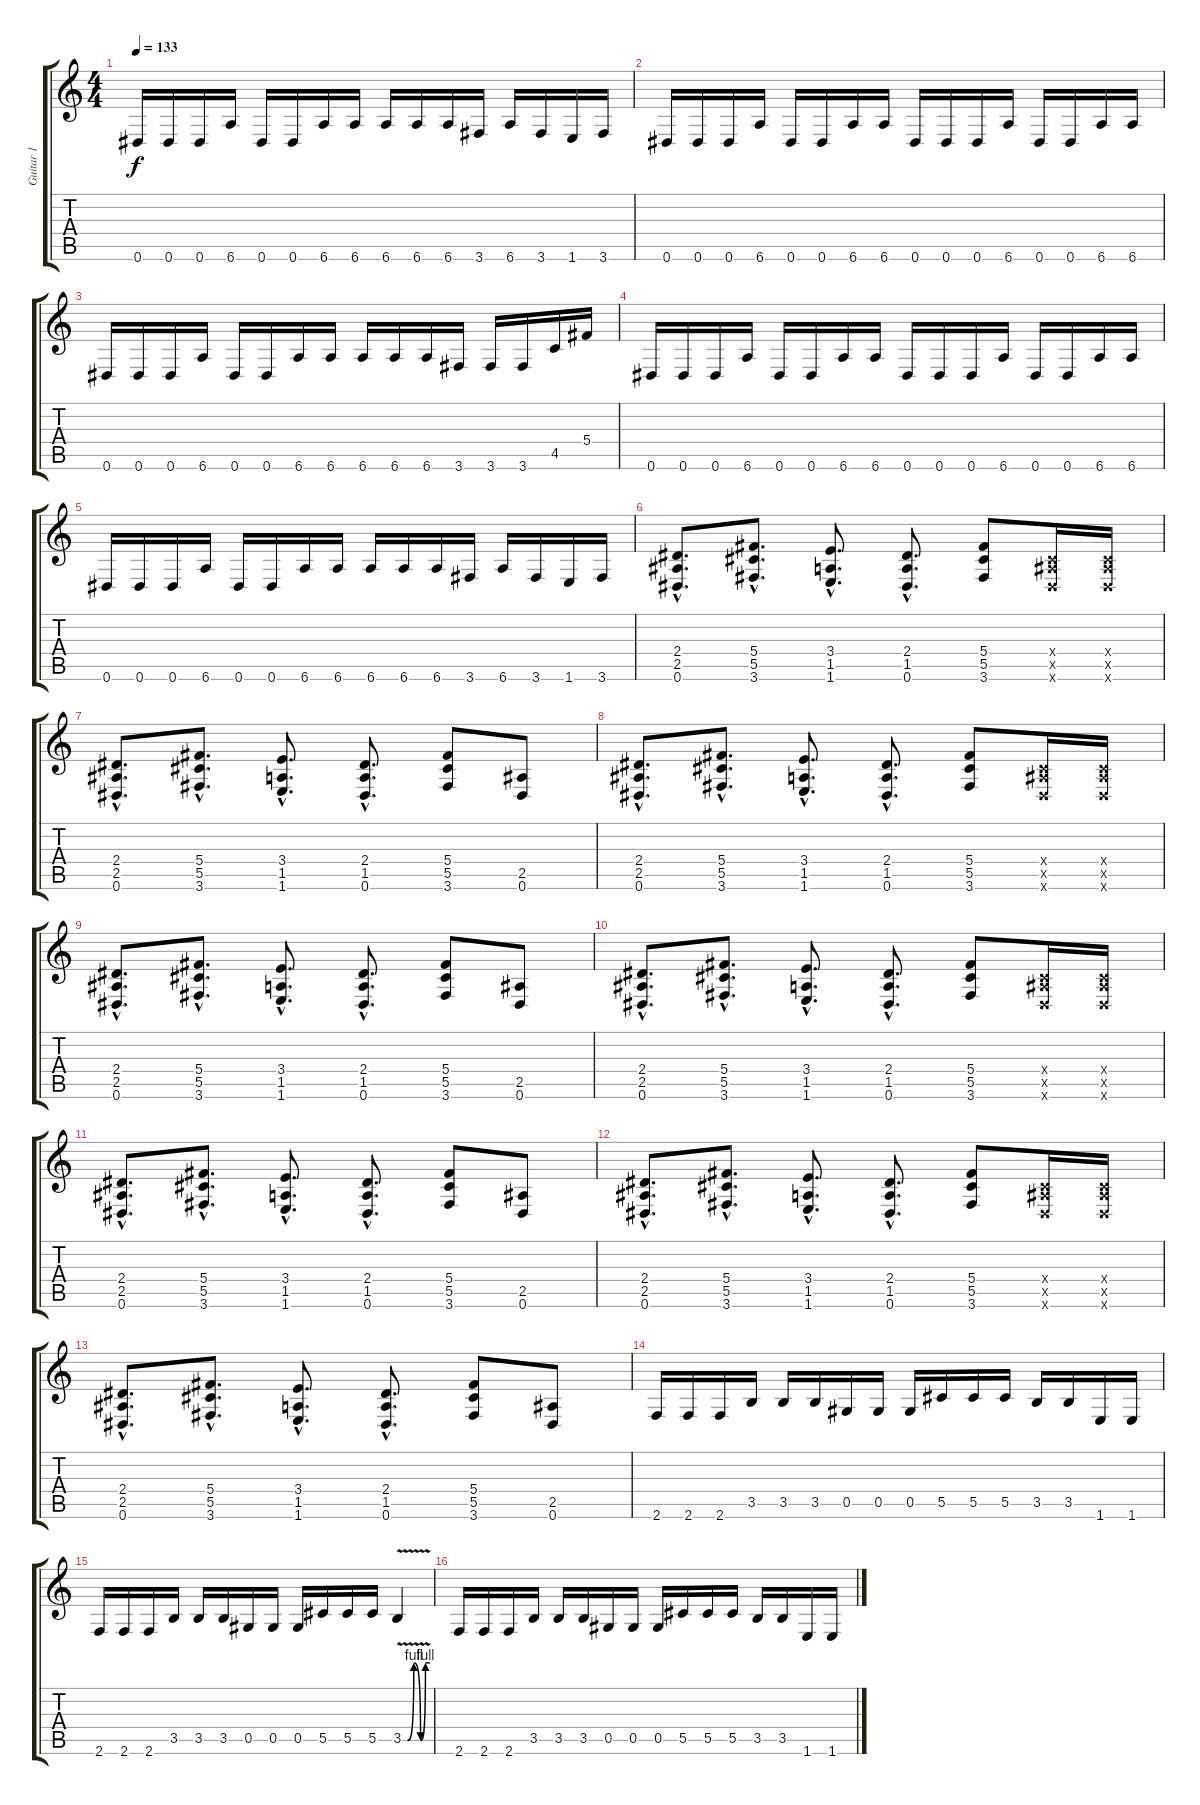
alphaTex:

\track ("Guitar 1" "Guitar 1") {instrument distortionguitar}
\staff {score tabs}
\tuning (Eb4 Bb3 Gb3 Db3 Ab2 Eb2) {hide}
\ts (4 4)
\tempo 133
\clef g2
\ks c
0.6.16{dy f} 0.6.16 0.6.16 6.6.16 0.6.16 0.6.16 6.6.16 6.6.16 6.6.16 6.6.16 6.6.16 3.6.16 6.6.16 3.6.16 1.6.16 3.6.16 |
0.6.16 0.6.16 0.6.16 6.6.16 0.6.16 0.6.16 6.6.16 6.6.16 0.6.16 0.6.16 0.6.16 6.6.16 0.6.16 0.6.16 6.6.16 6.6.16 |
0.6.16 0.6.16 0.6.16 6.6.16 0.6.16 0.6.16 6.6.16 6.6.16 6.6.16 6.6.16 6.6.16 3.6.16 3.6.16 3.6.16 4.5.16 5.4.16 |
0.6.16 0.6.16 0.6.16 6.6.16 0.6.16 0.6.16 6.6.16 6.6.16 0.6.16 0.6.16 0.6.16 6.6.16 0.6.16 0.6.16 6.6.16 6.6.16 |
0.6.16 0.6.16 0.6.16 6.6.16 0.6.16 0.6.16 6.6.16 6.6.16 6.6.16 6.6.16 6.6.16 3.6.16 6.6.16 3.6.16 1.6.16 3.6.16 |
\section ("" "")
(2.4{hac} 2.5{hac} 0.6{hac}).8{d} (5.4{hac} 5.5{hac} 3.6{hac}).8{d} (3.4{hac} 1.5{hac} 1.6{hac}).8{d} (2.4{hac} 1.5{hac} 0.6{hac}).8{d} (5.4 5.5 3.6).8 (0.4{x} 2.5{x} 0.6{x}).16 (0.4{x} 2.5{x} 0.6{x}).16 |
(2.4{hac} 2.5{hac} 0.6{hac}).8{d} (5.4{hac} 5.5{hac} 3.6{hac}).8{d} (3.4{hac} 1.5{hac} 1.6{hac}).8{d} (2.4{hac} 1.5{hac} 0.6{hac}).8{d} (5.4 5.5 3.6).8 (2.5 0.6).8 |
(2.4{hac} 2.5{hac} 0.6{hac}).8{d} (5.4{hac} 5.5{hac} 3.6{hac}).8{d} (3.4{hac} 1.5{hac} 1.6{hac}).8{d} (2.4{hac} 1.5{hac} 0.6{hac}).8{d} (5.4 5.5 3.6).8 (0.4{x} 2.5{x} 0.6{x}).16 (0.4{x} 2.5{x} 0.6{x}).16 |
(2.4{hac} 2.5{hac} 0.6{hac}).8{d} (5.4{hac} 5.5{hac} 3.6{hac}).8{d} (3.4{hac} 1.5{hac} 1.6{hac}).8{d} (2.4{hac} 1.5{hac} 0.6{hac}).8{d} (5.4 5.5 3.6).8 (2.5 0.6).8 |
(2.4{hac} 2.5{hac} 0.6{hac}).8{d} (5.4{hac} 5.5{hac} 3.6{hac}).8{d} (3.4{hac} 1.5{hac} 1.6{hac}).8{d} (2.4{hac} 1.5{hac} 0.6{hac}).8{d} (5.4 5.5 3.6).8 (0.4{x} 2.5{x} 0.6{x}).16 (0.4{x} 2.5{x} 0.6{x}).16 |
(2.4{hac} 2.5{hac} 0.6{hac}).8{d} (5.4{hac} 5.5{hac} 3.6{hac}).8{d} (3.4{hac} 1.5{hac} 1.6{hac}).8{d} (2.4{hac} 1.5{hac} 0.6{hac}).8{d} (5.4 5.5 3.6).8 (2.5 0.6).8 |
(2.4{hac} 2.5{hac} 0.6{hac}).8{d} (5.4{hac} 5.5{hac} 3.6{hac}).8{d} (3.4{hac} 1.5{hac} 1.6{hac}).8{d} (2.4{hac} 1.5{hac} 0.6{hac}).8{d} (5.4 5.5 3.6).8 (0.4{x} 2.5{x} 0.6{x}).16 (0.4{x} 2.5{x} 0.6{x}).16 |
(2.4{hac} 2.5{hac} 0.6{hac}).8{d} (5.4{hac} 5.5{hac} 3.6{hac}).8{d} (3.4{hac} 1.5{hac} 1.6{hac}).8{d} (2.4{hac} 1.5{hac} 0.6{hac}).8{d} (5.4 5.5 3.6).8 (2.5 0.6).8 |
\section ("" "")
2.6.16 2.6.16 2.6.16 3.5.16 3.5.16 3.5.16 0.5.16 0.5.16 0.5.16 5.5.16 5.5.16 5.5.16 3.5.16 3.5.16 1.6.16 1.6.16 |
2.6.16 2.6.16 2.6.16 3.5.16 3.5.16 3.5.16 0.5.16 0.5.16 0.5.16 5.5.16 5.5.16 5.5.16 3.5{be (custom 0 0 10 0 24 4 39 0 50 4 60 4) v}.4 |
2.6.16 2.6.16 2.6.16 3.5.16 3.5.16 3.5.16 0.5.16 0.5.16 0.5.16 5.5.16 5.5.16 5.5.16 3.5.16 3.5.16 1.6.16 1.6.16
